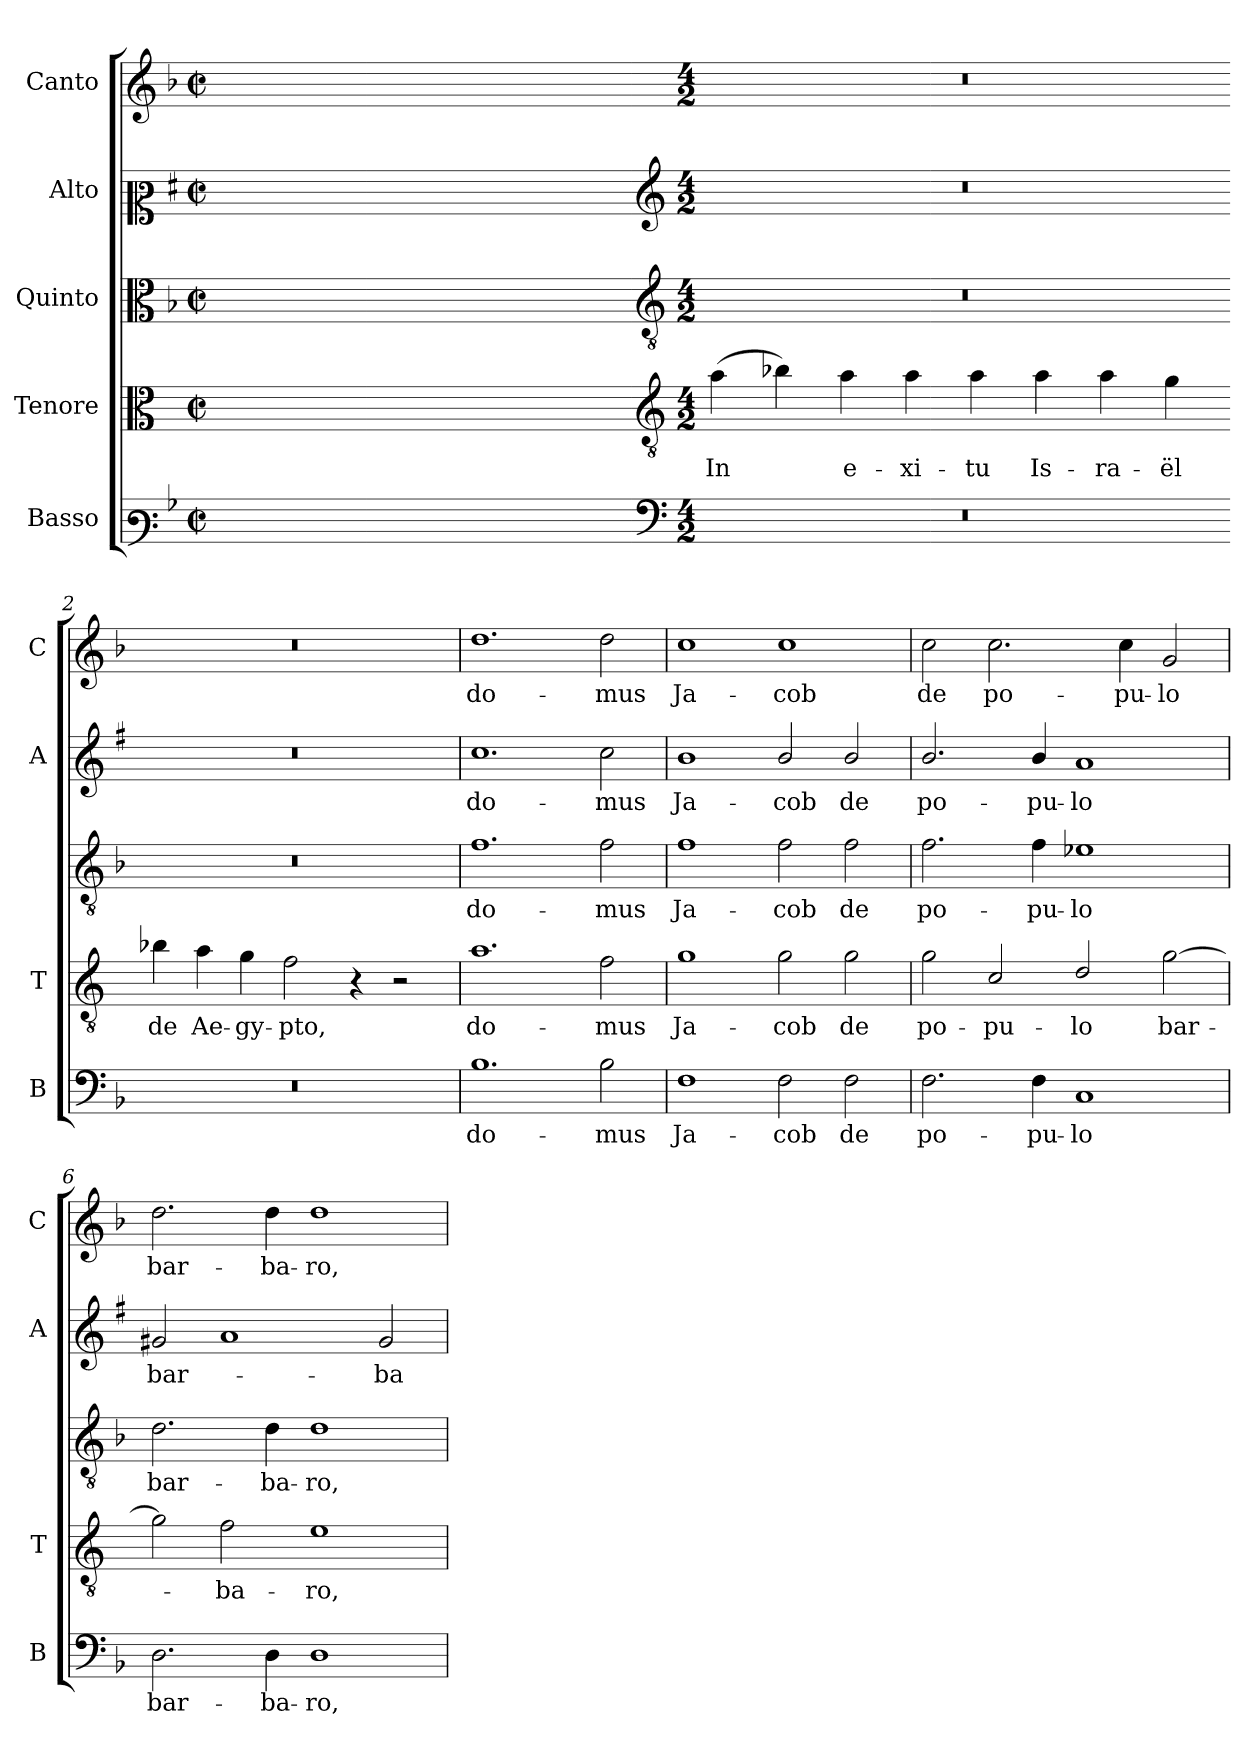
**kern	**text	**kern	**text	**kern	**text	**kern	**text	**kern	**text
*part5	*part5	*part4	*part4	*part3	*part3	*part2	*part2	*part1	*part1
*staff5	*staff5	*staff4	*staff4	*staff3	*staff3	*staff2	*staff2	*staff1	*staff1
*I"Basso	*	*I"Tenore	*	*I"Quinto	*	*I"Alto	*	*I"Canto	*
*I'B	*	*I'T	*	*	*	*I'A	*	*I'C	*
*clefF3	*	*clefC3	*	*clefC3	*	*clefC2	*	*clefG2	*
*	*	*ITrd4c7	*	*	*	*ITrd1c2	*	*	*
*k[b-]	*	*k[b-]	*	*k[b-]	*	*k[b-]	*	*k[b-]	*
*F:	*	*F:	*	*F:	*	*F:	*	*F:	*
*M2/2	*	*M2/2	*	*M2/2	*	*M2/2	*	*M2/2	*
*met(c|)	*	*met(c|)	*	*met(c|)	*	*met(c|)	*	*met(c|)	*
=	=	=	=	=	=	=	=	=	=
1ryy	.	1ryy	.	1ryy	.	1ryy	.	1ryy	.
=1X-	=1X-	=1X-	=1X-	=1X-	=1X-	=1X-	=1X-	=1X-	=1X-
4ryy	.	4ryy	.	4ryy	.	4ryy	.	4ryy	.
4ryy	.	4ryy	.	4ryy	.	4ryy	.	4ryy	.
4ryy	.	4ryy	.	4ryy	.	4ryy	.	4ryy	.
4ryy	.	4ryy	.	4ryy	.	4ryy	.	4ryy	.
=1-	=1-	=1-	=1-	=1-	=1-	=1-	=1-	=1-	=1-
*clefF4	*	*clefGv2	*	*clefGv2	*	*clefG2	*	*	*
*M4/2	*	*M4/2	*	*M4/2	*	*M4/2	*	*M4/2	*
!	!	!	!LO:LY:b	!	!	!	!	!	!
0r	.	(>4d\	In	0r	.	0r	.	0r	.
.	.	4e-X\)	.	.	.	.	.	.	.
!	!	!	!LO:LY:b	!	!	!	!	!	!
.	.	4d\	e-	.	.	.	.	.	.
!	!	!	!LO:LY:b	!	!	!	!	!	!
.	.	4d\	-xi-	.	.	.	.	.	.
!	!	!	!LO:LY:b	!	!	!	!	!	!
.	.	4d\	-tu	.	.	.	.	.	.
!	!	!	!LO:LY:b	!	!	!	!	!	!
.	.	4d\	Is-	.	.	.	.	.	.
!	!	!	!LO:LY:b	!	!	!	!	!	!
.	.	4d\	-ra-	.	.	.	.	.	.
!	!	!	!LO:LY:b	!	!	!	!	!	!
.	.	4c\	-ël	.	.	.	.	.	.
=2-	=2-	=2-	=2-	=2-	=2-	=2-	=2-	=2-	=2-
!	!	!	!LO:LY:b	!	!	!	!	!	!
0r	.	4e-X\	de	0r	.	0r	.	0r	.
!	!	!	!LO:LY:b	!	!	!	!	!	!
.	.	4d\	Ae-	.	.	.	.	.	.
!	!	!	!LO:LY:b	!	!	!	!	!	!
.	.	4c\	-gy-	.	.	.	.	.	.
!	!	!	!LO:LY:b	!	!	!	!	!	!
.	.	2B-\	-pto,	.	.	.	.	.	.
.	.	4r	.	.	.	.	.	.	.
.	.	2r	.	.	.	.	.	.	.
=3	=3	=3	=3	=3	=3	=3	=3	=3	=3
!	!LO:LY:b	!	!LO:LY:b	!	!LO:LY:b	!	!LO:LY:b	!	!LO:LY:b
1.B-	do-	1.d	do-	1.f	do-	1.b-	do-	1.dd	do-
!	!LO:LY:b	!	!LO:LY:b	!	!LO:LY:b	!	!LO:LY:b	!	!LO:LY:b
2B-\	-mus	2B-\	-mus	2f\	-mus	2b-\	-mus	2dd\	-mus
=4	=4	=4	=4	=4	=4	=4	=4	=4	=4
!	!LO:LY:b	!	!LO:LY:b	!	!LO:LY:b	!	!LO:LY:b	!	!LO:LY:b
1F	Ja-	1c	Ja-	1f	Ja-	1a	Ja-	1cc	Ja-
!	!LO:LY:b	!	!LO:LY:b	!	!LO:LY:b	!	!LO:LY:b	!	!LO:LY:b
2F\	-cob	2c\	-cob	2f\	-cob	2a/	-cob	1cc	-cob
!	!LO:LY:b	!	!LO:LY:b	!	!LO:LY:b	!	!LO:LY:b	!	!
2F\	de	2c\	de	2f\	de	2a/	de	.	.
!!LO:LB:g=z
=5	=5	=5	=5	=5	=5	=5	=5	=5	=5
!	!LO:LY:b	!	!LO:LY:b	!	!LO:LY:b	!	!LO:LY:b	!	!LO:LY:b
2.F\	po-	2c\	po-	2.f\	po-	2.a/	po-	2cc\	de
!	!	!	!LO:LY:b	!	!	!	!	!	!LO:LY:b
.	.	2F/	-pu-	.	.	.	.	2.cc\	po-
!	!LO:LY:b	!	!	!	!LO:LY:b	!	!LO:LY:b	!	!
4F\	-pu-	.	.	4f\	-pu-	4a/	-pu-	.	.
!	!LO:LY:b	!	!LO:LY:b	!	!LO:LY:b	!	!LO:LY:b	!	!
1C	-lo	2G/	-lo	1e-X	-lo	1g	-lo	.	.
!	!	!	!	!	!	!	!	!	!LO:LY:b
.	.	.	.	.	.	.	.	4cc\	-pu-
!	!	!	!LO:LY:b	!	!	!	!	!	!LO:LY:b
.	.	[2c\	bar-	.	.	.	.	2g/	-lo
=6	=6	=6	=6	=6	=6	=6	=6	=6	=6
!	!LO:LY:b	!	!	!	!LO:LY:b	!	!LO:LY:b	!	!LO:LY:b
2.D\	bar-	2c\]	.	2.d\	bar-	2f#X/	bar-	2.dd\	bar-
!	!	!	!LO:LY:b	!	!	!	!	!	!
.	.	2B-\	-ba-	.	.	1g	.	.	.
!	!LO:LY:b	!	!	!	!LO:LY:b	!	!	!	!LO:LY:b
4D\	-ba-	.	.	4d\	-ba-	.	.	4dd\	-ba-
!	!LO:LY:b	!	!LO:LY:b	!	!LO:LY:b	!	!	!	!LO:LY:b
1D	-ro,	1A	-ro,	1d	-ro,	.	.	1dd	-ro,
!	!	!	!	!	!	!	!LO:LY:b	!	!
.	.	.	.	.	.	2f#/	-ba-	.	.
=	=	=	=	=	=	=	=	=	=
*-	*-	*-	*-	*-	*-	*-	*-	*-	*-
